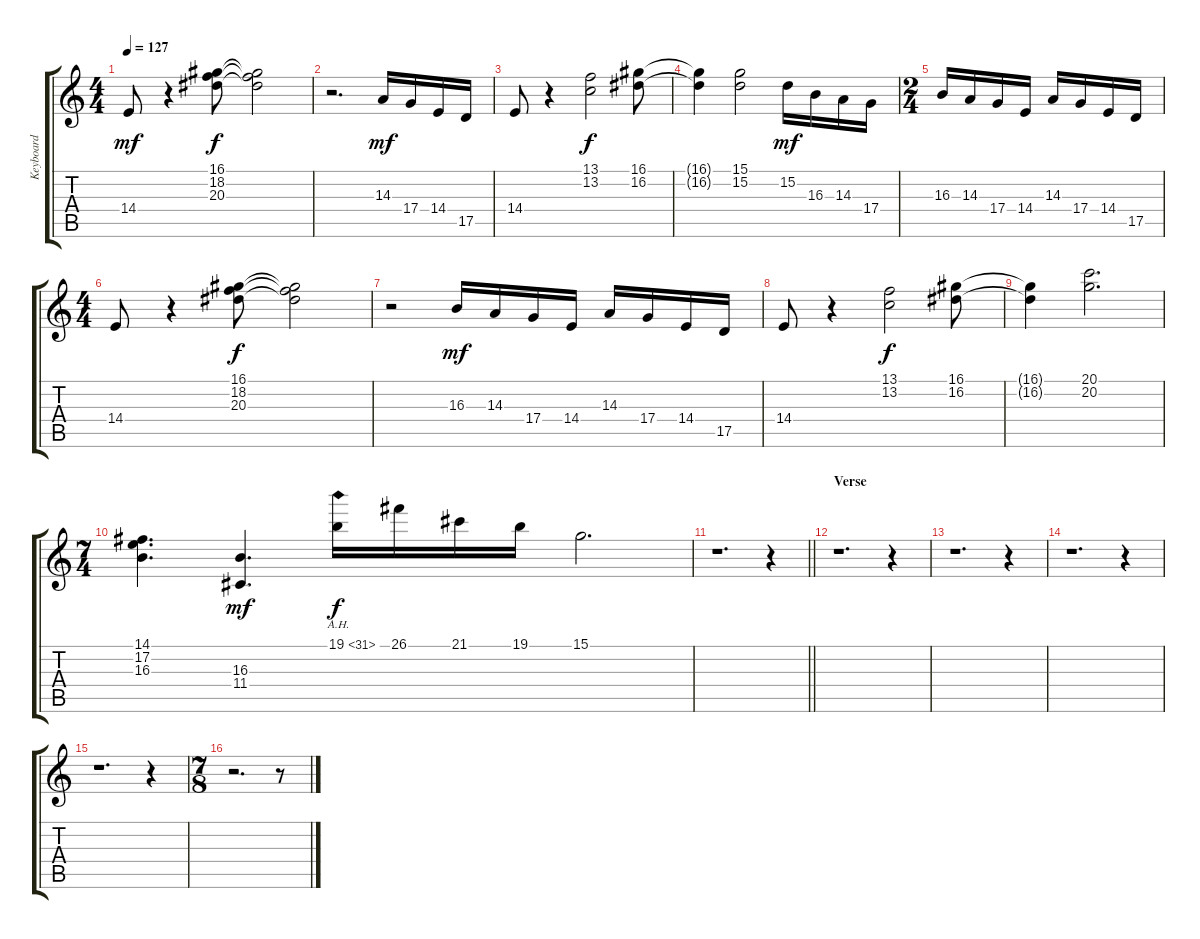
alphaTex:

\track ("Keyboard" "Keyboard") {instrument electricgrandpiano}
\staff {score tabs}
\tuning (E4 B3 G3 D3 A2 E2) {hide}
\ts (4 4)
\tempo 127
\clef g2
\ks c
14.4.8{dy mf} r.4 (16.1 18.2 20.3).8{dy f} (16.1{t} 18.2{t} 20.3{t}).2 |
r.2{d} 14.3.16{dy mf} 17.4.16 14.4.16 17.5.16 |
14.4.8 r.4 (13.1 13.2).2{dy f} (16.1 16.2).8 |
(16.1{t} 16.2{t}).4 (15.1 15.2).2 15.2.16{dy mf} 16.3.16 14.3.16 17.4.16 |
\ts (2 4)
16.3.16 14.3.16 17.4.16 14.4.16 14.3.16 17.4.16 14.4.16 17.5.16 |
\ts (4 4)
14.4.8 r.4 (16.1 18.2 20.3).8{dy f} (16.1{t} 18.2{t} 20.3{t}).2 |
r.2 16.3.16{dy mf} 14.3.16 17.4.16 14.4.16 14.3.16 17.4.16 14.4.16 17.5.16 |
14.4.8 r.4 (13.1 13.2).2{dy f} (16.1 16.2).8 |
(16.1{t} 16.2{t}).4 (20.1 20.2).2{d} |
\ts (7 4)
(14.1 17.2 16.3).4{d balance 8} (16.3 11.4).4{d dy mf} 19.1{ah 12}.16{dy f} 26.1.16 21.1.16 19.1.16 15.1.2{d} |
\barLineRight lightlight
r.1{d} r.4 |
\section ("" "Verse")
r.1{d} r.4 |
r.1{d} r.4 |
r.1{d} r.4 |
r.1{d} r.4 |
\ts (7 8)
r.2{d} r.8
